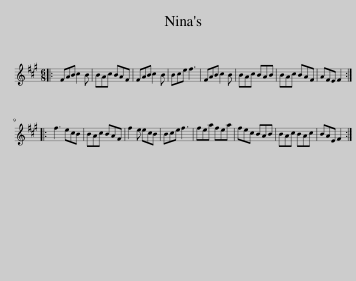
X:1
L:1/8
M:6/8
I:linebreak $
K:A
V:1 treble
V:1
|: FAB c2 B | BAc BAF | FAB c2 B | Bce f3 | FAB c2 B | %5
 BAc BAB | BAc BAF | AFE F2 ::$ f3 ecB | BAc BAF | %10
 f2 e ecB | Bce f3 | fea fea | fec BAB | BAc BAc | %15
 BAE F2 :| %16
